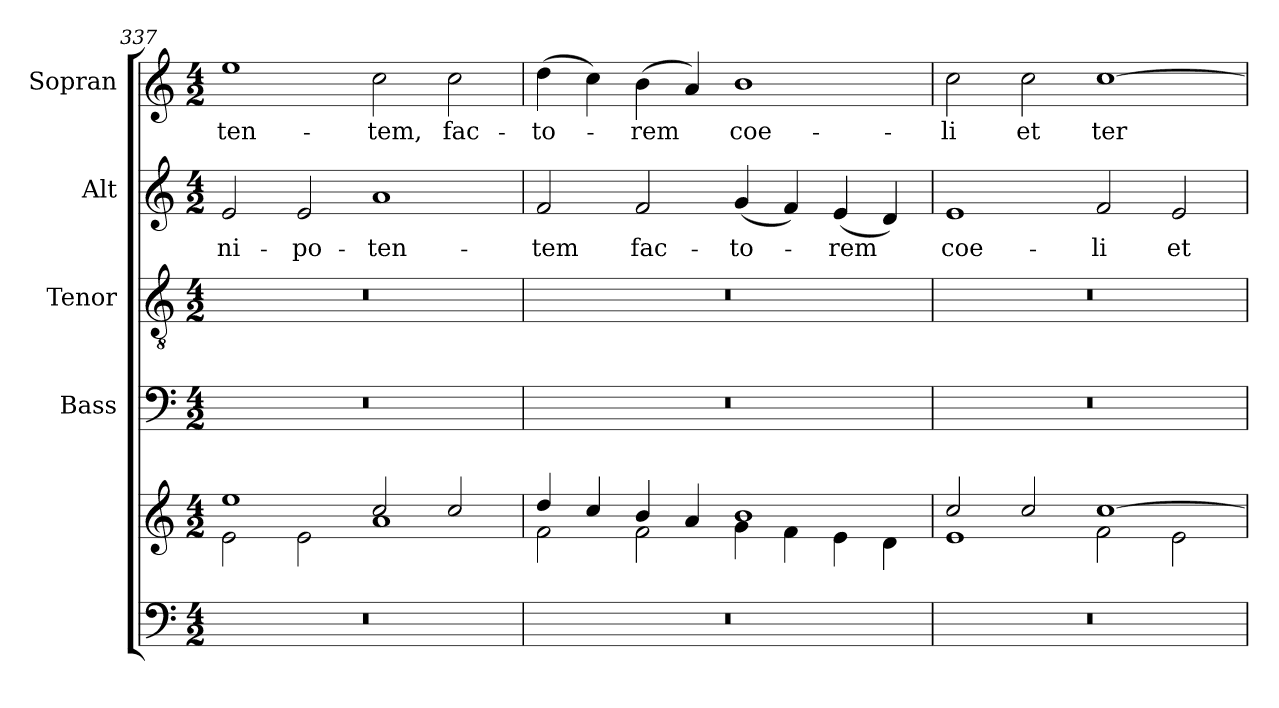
**kern	**kern	**kern	**kern	**kern	**text	**kern	**text
*part5	*part5	*part4	*part3	*part2	*part2	*part1	*part1
*staff6	*staff5	*staff4	*staff3	*staff2	*staff2	*staff1	*staff1
*	*	*I"Bass	*I"Tenor	*I"Alt	*	*I"Sopran	*
*	*	*I'B.	*I'T.	*I'A.	*	*I'S.	*
*clefF4	*clefG2	*clefF4	*clefGv2	*clefG2	*	*clefG2	*
*k[]	*k[]	*k[]	*k[]	*k[]	*	*k[]	*
*C:	*C:	*C:	*C:	*C:	*	*C:	*
*M4/2	*M4/2	*M4/2	*M4/2	*M4/2	*	*M4/2	*
=337	=337	=337	=337	=337	=337	=337	=337
*	*^	*	*	*	*	*	*
!	!	!	!	!	!	!LO:LY:b	!	!LO:LY:b
0r	1ee	2e\	0r	0r	2e/	-ni-	1ee	-ten-
!	!	!	!	!	!	!LO:LY:b	!	!
.	.	2e\	.	.	2e/	-po-	.	.
!	!	!	!	!	!	!LO:LY:b	!	!LO:LY:b
.	2cc/	1a	.	.	1a	-ten-	2cc\	-tem,
!	!	!	!	!	!	!	!	!LO:LY:b
.	2cc/	.	.	.	.	.	2cc\	fac-
=338	=338	=338	=338	=338	=338	=338	=338	=338
!	!	!	!	!	!	!LO:LY:b	!	!LO:LY:b
0r	4dd/	2f\	0r	0r	2f/	-tem	(>4dd\	-to-
.	4cc/	.	.	.	.	.	4cc\)	.
!	!	!	!	!	!	!LO:LY:b	!	!LO:LY:b
.	4b/	2f\	.	.	2f/	fac-	(>4b\	-rem
.	4a/	.	.	.	.	.	4a/)	.
!	!	!	!	!	!	!LO:LY:b	!	!LO:LY:b
.	1b	4g\	.	.	(<4g/	-to-	1b	coe-
.	.	4f\	.	.	4f/)	.	.	.
!	!	!	!	!	!	!LO:LY:b	!	!
.	.	4e\	.	.	(<4e/	-rem	.	.
.	.	4d\	.	.	4d/)	.	.	.
=339	=339	=339	=339	=339	=339	=339	=339	=339
!	!	!	!	!	!	!LO:LY:b	!	!LO:LY:b
0r	2cc/	1e	0r	0r	1e	coe-	2cc\	-li
!	!	!	!	!	!	!	!	!LO:LY:b
.	2cc/	.	.	.	.	.	2cc\	et
!	!	!	!	!	!	!LO:LY:b	!	!LO:LY:b
.	[>1cc	2f\	.	.	2f/	-li	[1cc	ter-
!	!	!	!	!	!	!LO:LY:b	!	!
.	.	2e\	.	.	2e/	et	.	.
*	*v	*v	*	*	*	*	*	*
=	=	=	=	=	=	=	=
*-	*-	*-	*-	*-	*-	*-	*-
